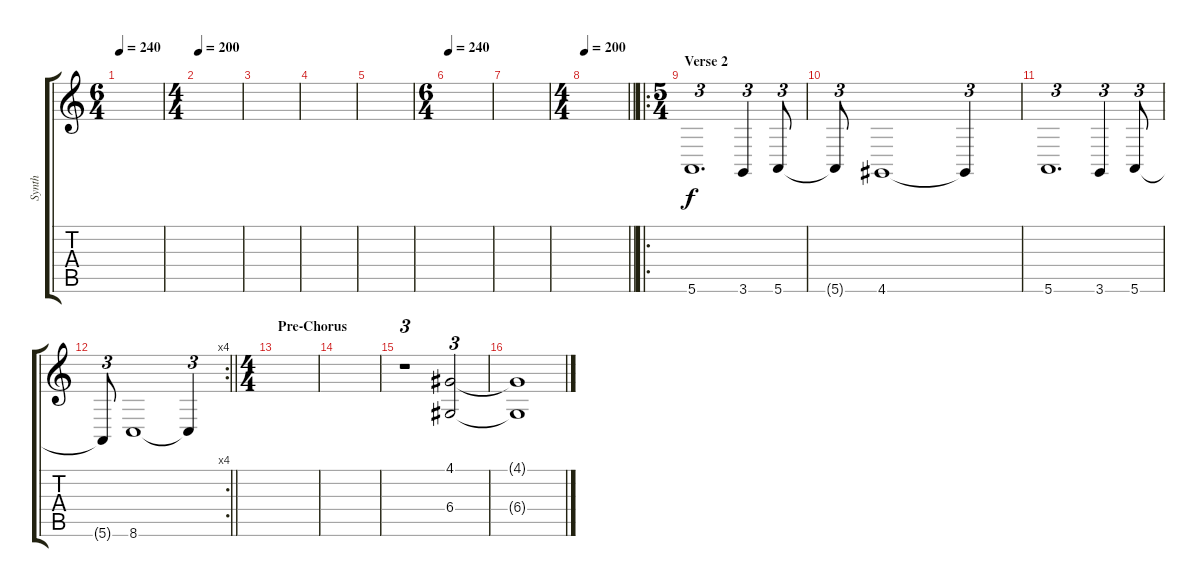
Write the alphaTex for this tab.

\track ("Synth" "Synth") {instrument choiraahs}
\staff {score tabs}
\tuning (E4 B3 G3 D3 A2 E2) {hide}
\ts (6 4)
\tempo 240
\clef g2
\ks c
|
\ts (4 4)
\tempo 200
|
|
|
|
\ts (6 4)
\tempo 240
|
|
\ts (4 4)
\tempo 200
\barLineRight lightlight
|
\ro
\ts (5 4)
\section ("" "Verse 2")
5.6.1{d tu (3 2)} 3.6.4{tu (3 2)} 5.6.8{tu (3 2)} |
5.6{t}.8{tu (3 2)} 4.6.1 4.6{t}.4{tu (3 2)} |
5.6.1{d tu (3 2)} 3.6.4{tu (3 2)} 5.6.8{tu (3 2)} |
\rc 4
\barLineRight lightlight
5.6{t}.8{tu (3 2)} 8.6.1 8.6{t}.4{tu (3 2)} |
\ts (4 4)
\section ("" "Pre-Chorus")
|
|
r.1{tu (3 2)} (4.1 6.4).2{tu (3 2)} |
(4.1{t} 6.4{t}).1
